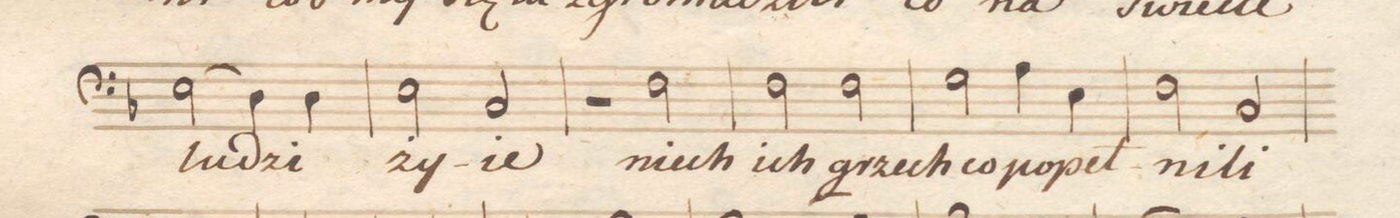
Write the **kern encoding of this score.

**kern	**text	**dynam
*I"Baſso.	*	*
*clefF4	*	*
*k[b-]	*	*
*met(c|)	*	*
*M2/2	*	*
(2E\	lu-	.
4D\)	-dzi	.
4D\	.	.
=48	=48	=48
2E\	ży-	.
2C/	-ie	.
=49	=49	=49
2r	.	.
2F\	niech	.
=50	=50	=50
2F\	ich	.
2F\	grzech	.
=51	=51	=51
2G\	co	.
4A\	po-	.
4E\	-peł-	.
=52	=52	=52
2F\	-ni-	.
2C/	-li	.
=53	=53	=53
*-	*-	*-
